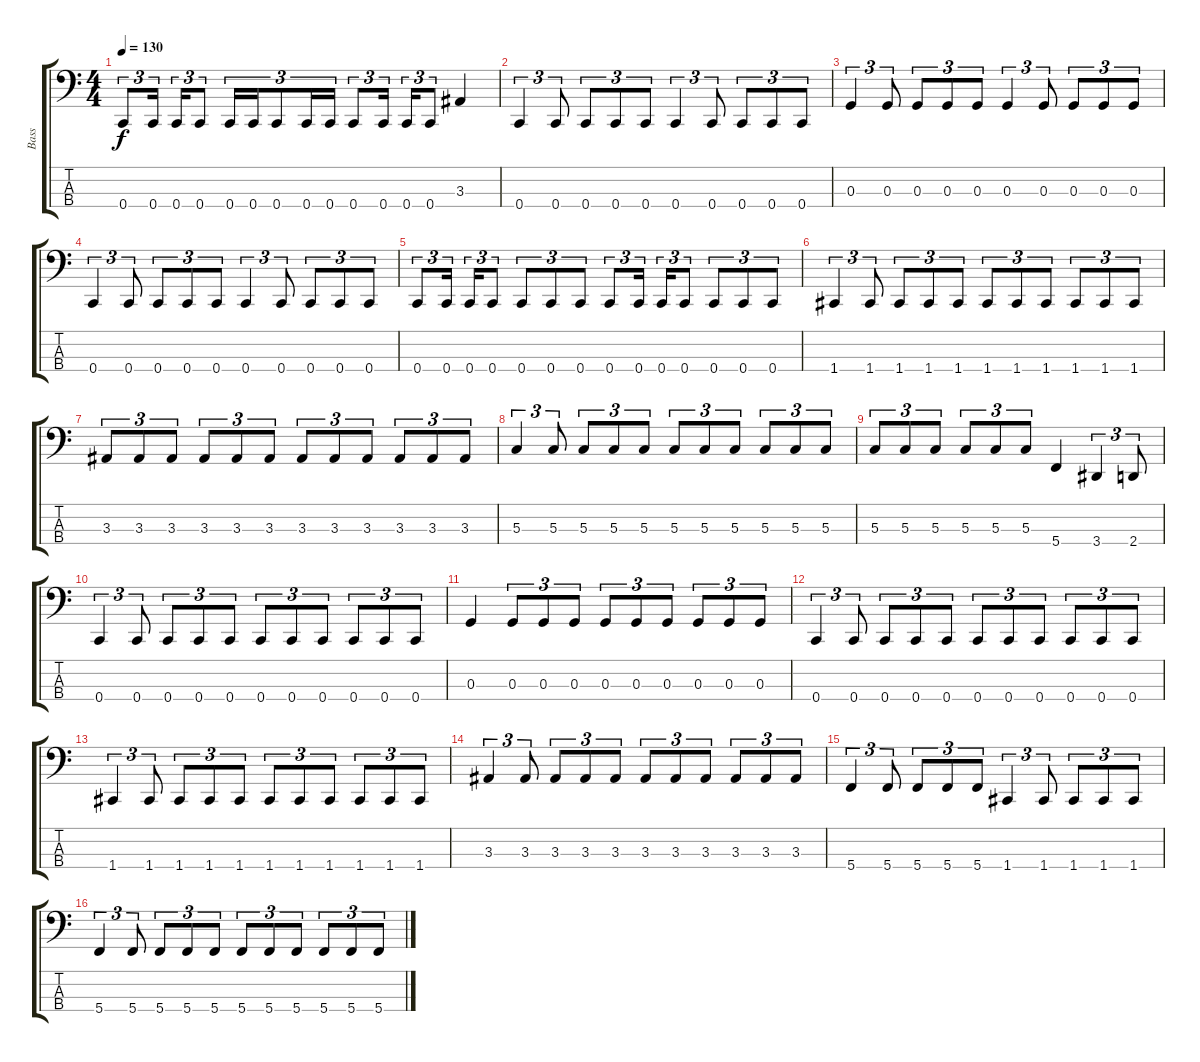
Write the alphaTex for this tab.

\track ("Bass" "Bass") {instrument electricbassfinger}
\staff {score tabs}
\tuning (F2 C2 G1 C1) {hide}
\ts (4 4)
\tempo 130
\clef f4
\ks c
0.4.8{tu (3 2) dy f} 0.4.16{tu (3 2)} 0.4.16{tu (3 2)} 0.4.8{tu (3 2)} 0.4.16{tu (3 2)} 0.4.16{tu (3 2)} 0.4.8{tu (3 2)} 0.4.16{tu (3 2)} 0.4.16{tu (3 2)} 0.4.8{tu (3 2)} 0.4.16{tu (3 2)} 0.4.16{tu (3 2)} 0.4.8{tu (3 2)} 3.3.4 |
0.4.4{tu (3 2)} 0.4.8{tu (3 2)} 0.4.8{tu (3 2)} 0.4.8{tu (3 2)} 0.4.8{tu (3 2)} 0.4.4{tu (3 2)} 0.4.8{tu (3 2)} 0.4.8{tu (3 2)} 0.4.8{tu (3 2)} 0.4.8{tu (3 2)} |
0.3.4{tu (3 2)} 0.3.8{tu (3 2)} 0.3.8{tu (3 2)} 0.3.8{tu (3 2)} 0.3.8{tu (3 2)} 0.3.4{tu (3 2)} 0.3.8{tu (3 2)} 0.3.8{tu (3 2)} 0.3.8{tu (3 2)} 0.3.8{tu (3 2)} |
0.4.4{tu (3 2)} 0.4.8{tu (3 2)} 0.4.8{tu (3 2)} 0.4.8{tu (3 2)} 0.4.8{tu (3 2)} 0.4.4{tu (3 2)} 0.4.8{tu (3 2)} 0.4.8{tu (3 2)} 0.4.8{tu (3 2)} 0.4.8{tu (3 2)} |
0.4.8{tu (3 2)} 0.4.16{tu (3 2)} 0.4.16{tu (3 2)} 0.4.8{tu (3 2)} 0.4.8{tu (3 2)} 0.4.8{tu (3 2)} 0.4.8{tu (3 2)} 0.4.8{tu (3 2)} 0.4.16{tu (3 2)} 0.4.16{tu (3 2)} 0.4.8{tu (3 2)} 0.4.8{tu (3 2)} 0.4.8{tu (3 2)} 0.4.8{tu (3 2)} |
1.4.4{tu (3 2)} 1.4.8{tu (3 2)} 1.4.8{tu (3 2)} 1.4.8{tu (3 2)} 1.4.8{tu (3 2)} 1.4.8{tu (3 2)} 1.4.8{tu (3 2)} 1.4.8{tu (3 2)} 1.4.8{tu (3 2)} 1.4.8{tu (3 2)} 1.4.8{tu (3 2)} |
3.3.8{tu (3 2)} 3.3.8{tu (3 2)} 3.3.8{tu (3 2)} 3.3.8{tu (3 2)} 3.3.8{tu (3 2)} 3.3.8{tu (3 2)} 3.3.8{tu (3 2)} 3.3.8{tu (3 2)} 3.3.8{tu (3 2)} 3.3.8{tu (3 2)} 3.3.8{tu (3 2)} 3.3.8{tu (3 2)} |
5.3.4{tu (3 2)} 5.3.8{tu (3 2)} 5.3.8{tu (3 2)} 5.3.8{tu (3 2)} 5.3.8{tu (3 2)} 5.3.8{tu (3 2)} 5.3.8{tu (3 2)} 5.3.8{tu (3 2)} 5.3.8{tu (3 2)} 5.3.8{tu (3 2)} 5.3.8{tu (3 2)} |
5.3.8{tu (3 2)} 5.3.8{tu (3 2)} 5.3.8{tu (3 2)} 5.3.8{tu (3 2)} 5.3.8{tu (3 2)} 5.3.8{tu (3 2)} 5.4.4 3.4.4{tu (3 2)} 2.4.8{tu (3 2)} |
0.4.4{tu (3 2)} 0.4.8{tu (3 2)} 0.4.8{tu (3 2)} 0.4.8{tu (3 2)} 0.4.8{tu (3 2)} 0.4.8{tu (3 2)} 0.4.8{tu (3 2)} 0.4.8{tu (3 2)} 0.4.8{tu (3 2)} 0.4.8{tu (3 2)} 0.4.8{tu (3 2)} |
0.3.4 0.3.8{tu (3 2)} 0.3.8{tu (3 2)} 0.3.8{tu (3 2)} 0.3.8{tu (3 2)} 0.3.8{tu (3 2)} 0.3.8{tu (3 2)} 0.3.8{tu (3 2)} 0.3.8{tu (3 2)} 0.3.8{tu (3 2)} |
0.4.4{tu (3 2)} 0.4.8{tu (3 2)} 0.4.8{tu (3 2)} 0.4.8{tu (3 2)} 0.4.8{tu (3 2)} 0.4.8{tu (3 2)} 0.4.8{tu (3 2)} 0.4.8{tu (3 2)} 0.4.8{tu (3 2)} 0.4.8{tu (3 2)} 0.4.8{tu (3 2)} |
1.4.4{tu (3 2)} 1.4.8{tu (3 2)} 1.4.8{tu (3 2)} 1.4.8{tu (3 2)} 1.4.8{tu (3 2)} 1.4.8{tu (3 2)} 1.4.8{tu (3 2)} 1.4.8{tu (3 2)} 1.4.8{tu (3 2)} 1.4.8{tu (3 2)} 1.4.8{tu (3 2)} |
3.3.4{tu (3 2)} 3.3.8{tu (3 2)} 3.3.8{tu (3 2)} 3.3.8{tu (3 2)} 3.3.8{tu (3 2)} 3.3.8{tu (3 2)} 3.3.8{tu (3 2)} 3.3.8{tu (3 2)} 3.3.8{tu (3 2)} 3.3.8{tu (3 2)} 3.3.8{tu (3 2)} |
5.4.4{tu (3 2)} 5.4.8{tu (3 2)} 5.4.8{tu (3 2)} 5.4.8{tu (3 2)} 5.4.8{tu (3 2)} 1.4.4{tu (3 2)} 1.4.8{tu (3 2)} 1.4.8{tu (3 2)} 1.4.8{tu (3 2)} 1.4.8{tu (3 2)} |
5.4.4{tu (3 2)} 5.4.8{tu (3 2)} 5.4.8{tu (3 2)} 5.4.8{tu (3 2)} 5.4.8{tu (3 2)} 5.4.8{tu (3 2)} 5.4.8{tu (3 2)} 5.4.8{tu (3 2)} 5.4.8{tu (3 2)} 5.4.8{tu (3 2)} 5.4.8{tu (3 2)}
